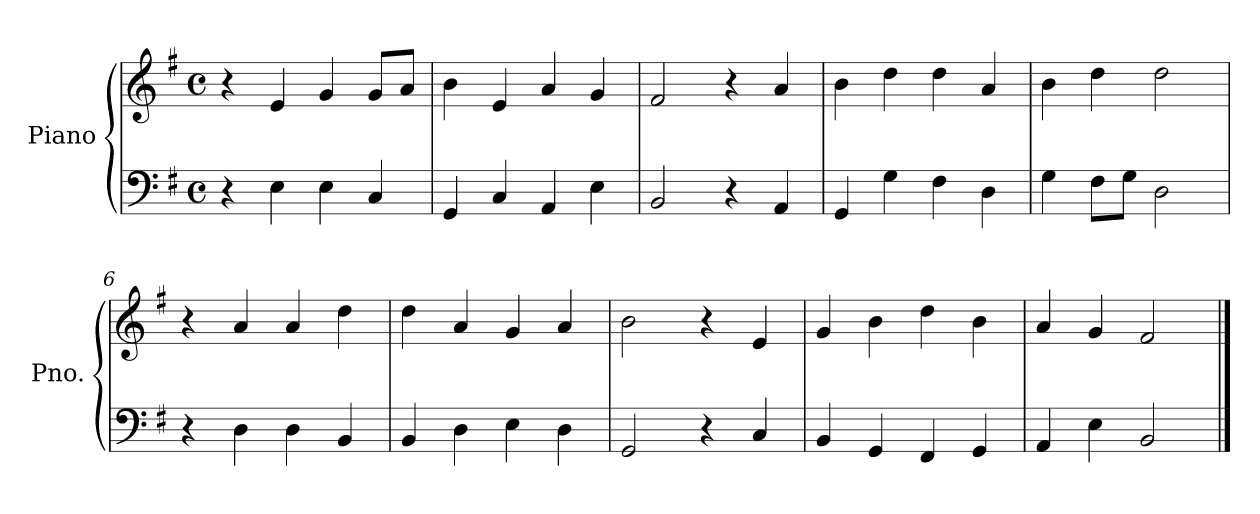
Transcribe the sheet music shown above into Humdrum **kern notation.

**kern	**kern
*part1	*part1
*staff2	*staff1
*I"Piano	*
*I'Pno.	*
*clefF4	*clefG2
*k[f#]	*k[f#]
*M4/4	*M4/4
*met(c)	*met(c)
=1	=1
4r	4r
4E\	4e/
4E\	4g/
4C/	8g/L
.	8a/J
=2	=2
4GG/	4b\
4C/	4e/
4AA/	4a/
4E\	4g/
=3	=3
2BB/	2f#/
4r	4r
4AA/	4a/
=4	=4
4GG/	4b\
4G\	4dd\
4F#\	4dd\
4D\	4a/
=5	=5
4G\	4b\
8F#\L	4dd\
8G\J	.
2D\	2dd\
=6	=6
4r	4r
4D\	4a/
4D\	4a/
4BB/	4dd\
=7	=7
4BB/	4dd\
4D\	4a/
4E\	4g/
4D\	4a/
=8	=8
2GG/	2b\
4r	4r
4C/	4e/
=9	=9
4BB/	4g/
4GG/	4b\
4FF#/	4dd\
4GG/	4b\
=10	=10
4AA/	4a/
4E\	4g/
2BB/	2f#/
==	==
*-	*-
